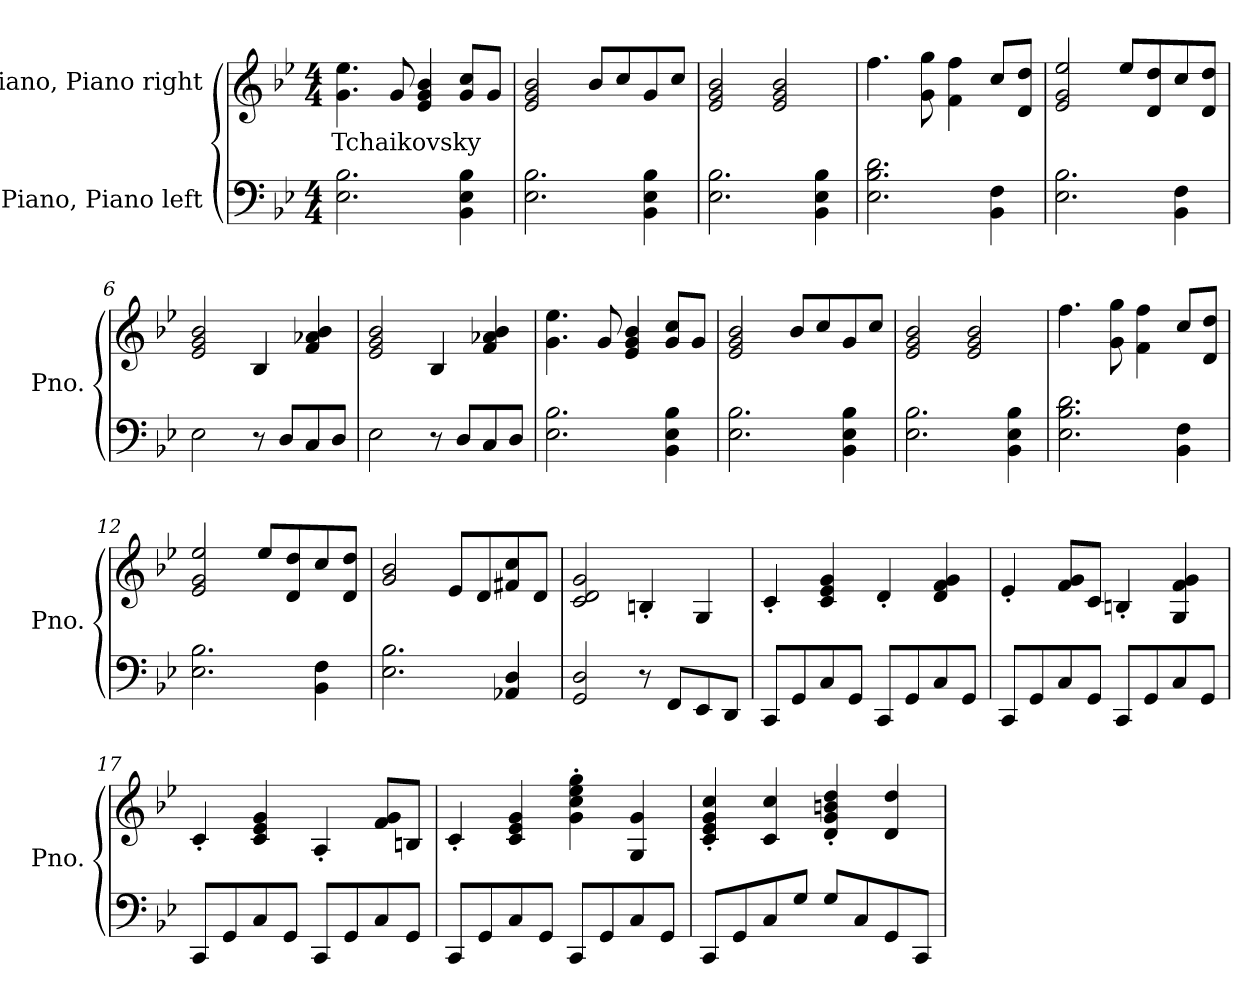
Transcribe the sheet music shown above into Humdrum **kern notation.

**kern	**kern	**text
*part2	*part1	*part1
*staff2	*staff1	*staff1
*I"Piano, Piano left	*I"Piano, Piano right	*
*I'Pno.	*I'Pno.	*
*clefF4	*clefG2	*
*k[b-e-]	*k[b-e-]	*
*M4/4	*M4/4	*
*MM120	*MM120	*
=1	=1	=1
!	!	!LO:LY:b
2.E-\ 2.B-\	4.g\ 4.ee-\	Tchaikovsky
.	8g/	.
.	4e-/ 4g/ 4b-/	.
4BB-\ 4E-\ 4B-\	8g/ 8cc/L	.
.	8g/J	.
=2	=2	=2
2.E-\ 2.B-\	2e-/ 2g/ 2b-/	.
.	8b-/L	.
.	8cc/	.
4BB-\ 4E-\ 4B-\	8g/	.
.	8cc/J	.
=3	=3	=3
2.E-\ 2.B-\	2e-/ 2g/ 2b-/	.
.	2e-/ 2g/ 2b-/	.
4BB-\ 4E-\ 4B-\	.	.
=4	=4	=4
2.E-\ 2.B-\ 2.d\	4.ff\	.
.	8g\ 8gg\	.
.	4f\ 4ff\	.
4BB-\ 4F\	8cc/L	.
.	8d/ 8dd/J	.
=5	=5	=5
2.E-\ 2.B-\	2e-/ 2g/ 2ee-/	.
.	8ee-/L	.
.	8d/ 8dd/	.
4BB-\ 4F\	8cc/	.
.	8d/ 8dd/J	.
!!LO:LB:g=z
=6	=6	=6
2E-\	2e-/ 2g/ 2b-/	.
8r	4B-/	.
8D/L	.	.
8C/	4f/ 4a-X/ 4b-/	.
8D/J	.	.
=7	=7	=7
2E-\	2e-/ 2g/ 2b-/	.
8r	4B-/	.
8D/L	.	.
8C/	4f/ 4a-X/ 4b-/	.
8D/J	.	.
=8	=8	=8
2.E-\ 2.B-\	4.g\ 4.ee-\	.
.	8g/	.
.	4e-/ 4g/ 4b-/	.
4BB-\ 4E-\ 4B-\	8g/ 8cc/L	.
.	8g/J	.
=9	=9	=9
2.E-\ 2.B-\	2e-/ 2g/ 2b-/	.
.	8b-/L	.
.	8cc/	.
4BB-\ 4E-\ 4B-\	8g/	.
.	8cc/J	.
=10	=10	=10
2.E-\ 2.B-\	2e-/ 2g/ 2b-/	.
.	2e-/ 2g/ 2b-/	.
4BB-\ 4E-\ 4B-\	.	.
=11	=11	=11
2.E-\ 2.B-\ 2.d\	4.ff\	.
.	8g\ 8gg\	.
.	4f\ 4ff\	.
4BB-\ 4F\	8cc/L	.
.	8d/ 8dd/J	.
=12	=12	=12
2.E-\ 2.B-\	2e-/ 2g/ 2ee-/	.
.	8ee-/L	.
.	8d/ 8dd/	.
4BB-\ 4F\	8cc/	.
.	8d/ 8dd/J	.
!!LO:LB:g=z
=13	=13	=13
2.E-\ 2.B-\	2g/ 2b-/	.
.	8e-/L	.
.	8d/	.
4AA-X/ 4D/	8f#X/ 8cc/	.
.	8d/J	.
=14	=14	=14
2GG/ 2D/	2c/ 2d/ 2g/	.
8r	4Bn'/	.
8FF/L	.	.
8EE-/	4G/	.
8DD/J	.	.
=15	=15	=15
8CC/L	4c'/	.
8GG/	.	.
8C/	4c/ 4e-/ 4g/	.
8GG/J	.	.
8CC/L	4d'/	.
8GG/	.	.
8C/	4d/ 4f/ 4g/	.
8GG/J	.	.
=16	=16	=16
8CC/L	4e-'/	.
8GG/	.	.
8C/	8f/ 8g/L	.
8GG/J	8c/J	.
8CC/L	4Bn'/	.
8GG/	.	.
8C/	4G/ 4f/ 4g/	.
8GG/J	.	.
=17	=17	=17
8CC/L	4c'/	.
8GG/	.	.
8C/	4c/ 4e-/ 4g/	.
8GG/J	.	.
8CC/L	4A'/	.
8GG/	.	.
8C/	8f/ 8g/L	.
8GG/J	8Bn/J	.
!!LO:LB:g=z
=18	=18	=18
8CC/L	4c'/	.
8GG/	.	.
8C/	4c/ 4e-/ 4g/	.
8GG/J	.	.
8CC/L	4g\' 4cc\' 4ee-\' 4gg\'	.
8GG/	.	.
8C/	4G/ 4g/	.
8GG/J	.	.
=19	=19	=19
8CC/L	4c/' 4e-/' 4g/' 4cc/'	.
8GG/	.	.
8C/	4c/ 4cc/	.
8G/J	.	.
8G/L	4d/' 4g/' 4bn/' 4dd/'	.
8C/	.	.
8GG/	4d/ 4dd/	.
8CC/J	.	.
=	=	=
*-	*-	*-
